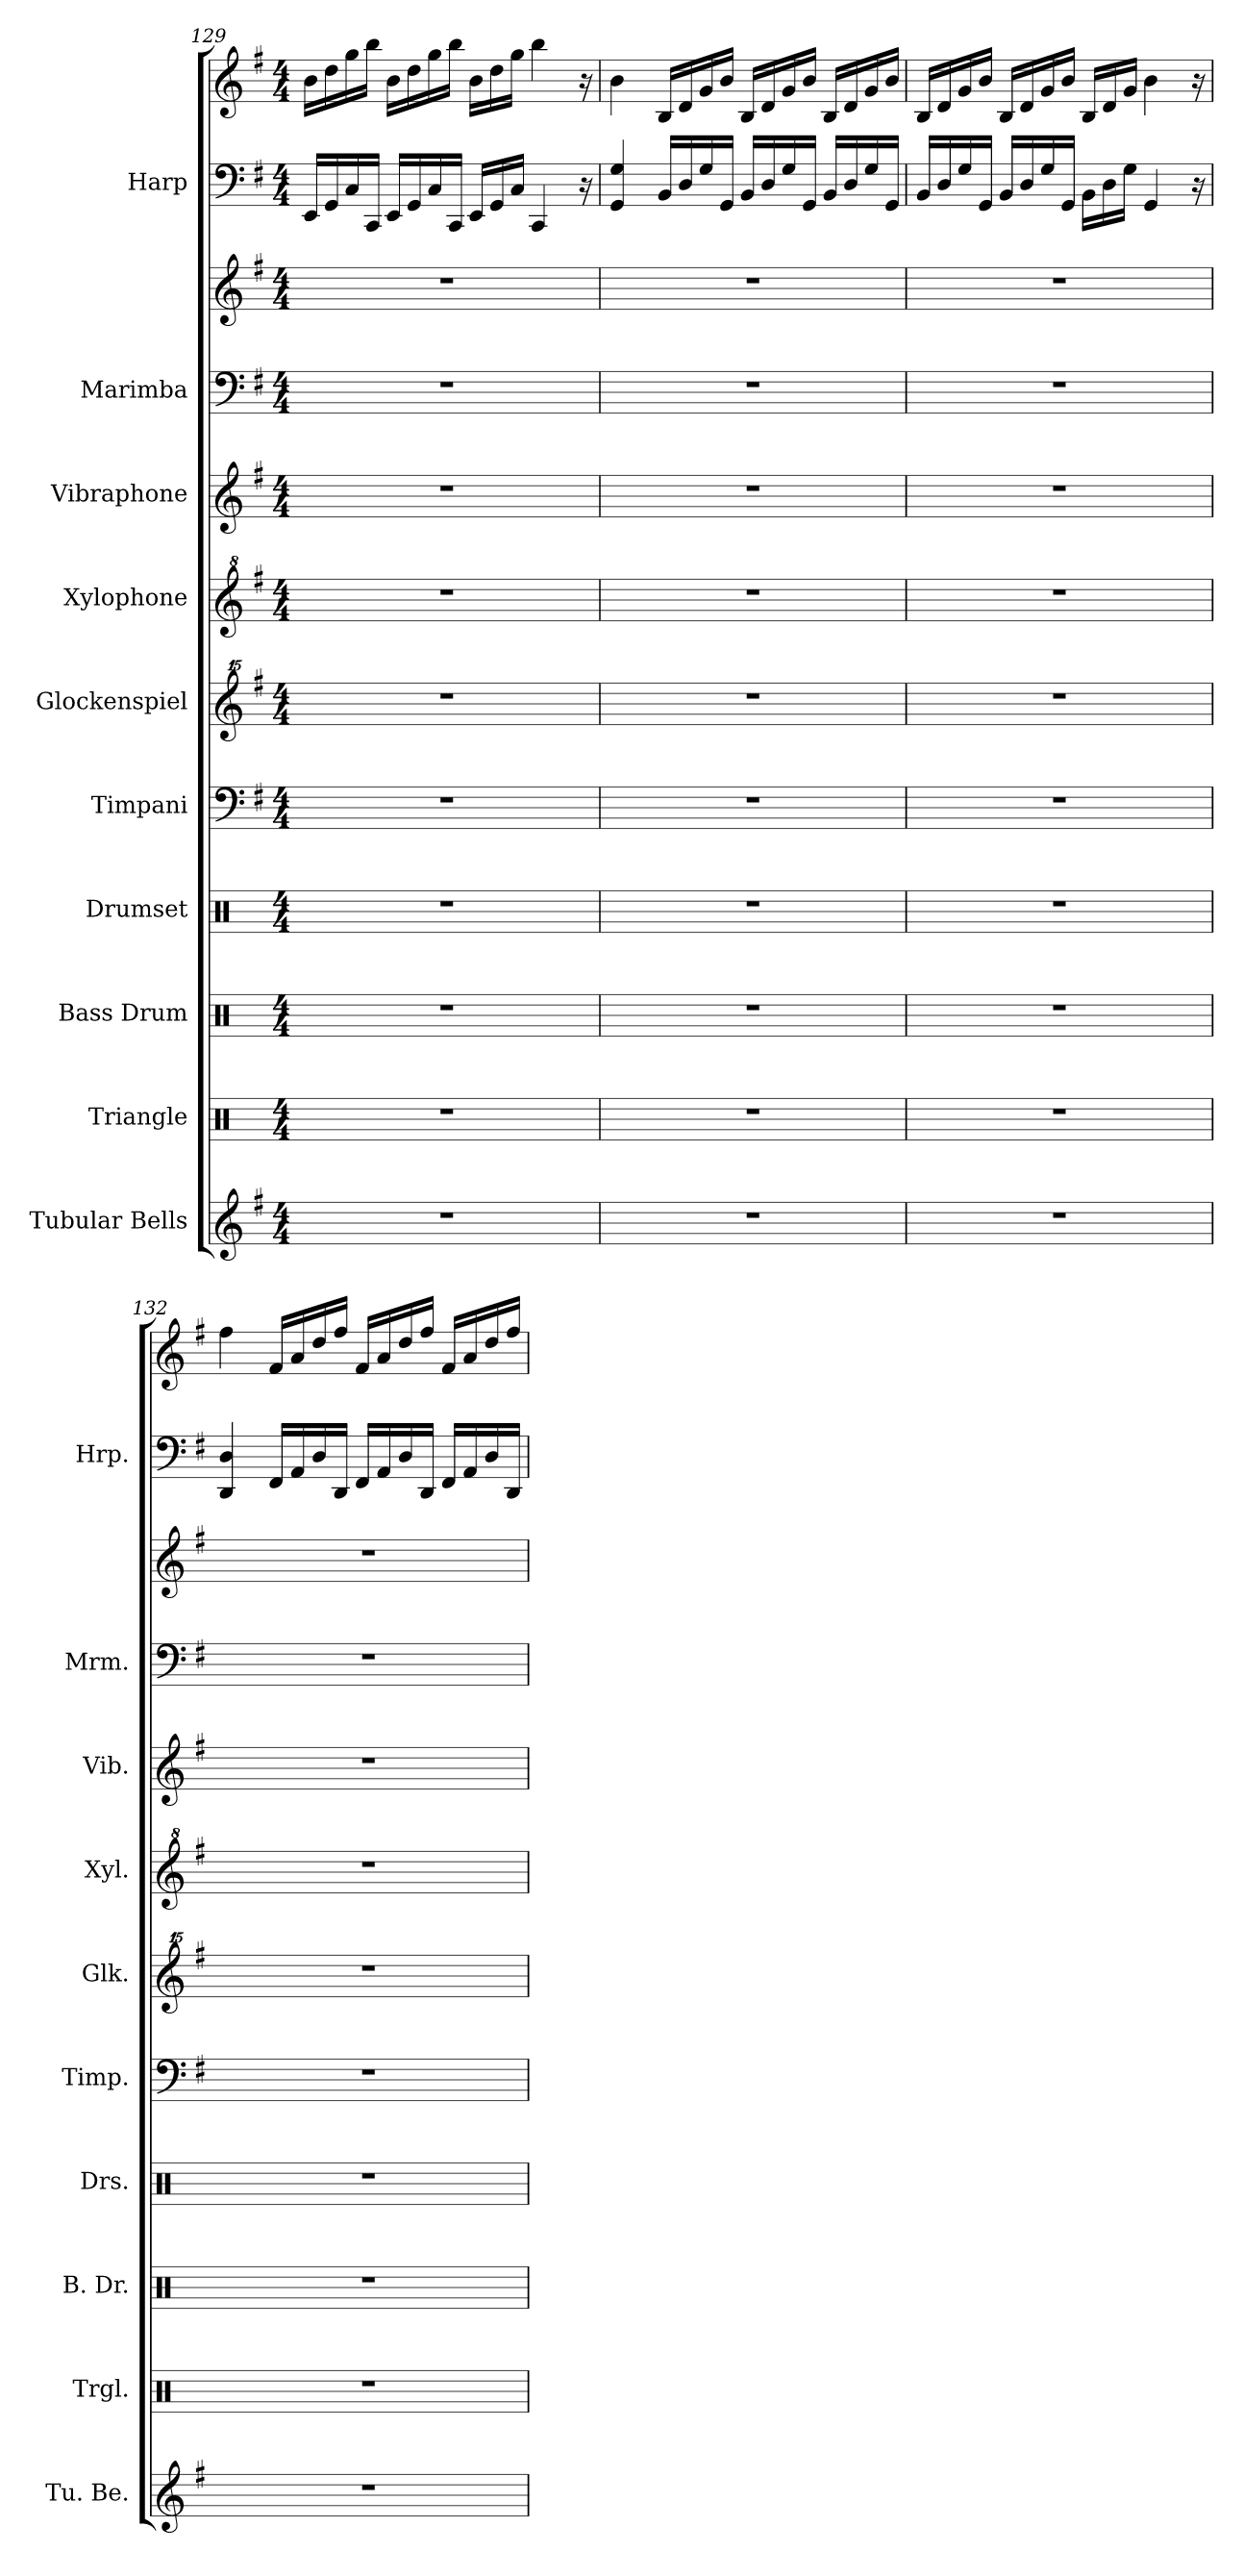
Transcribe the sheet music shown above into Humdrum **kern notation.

**kern	**kern	**kern	**kern	**kern	**kern	**kern	**kern	**kern	**kern	**kern	**kern
*part10	*part9	*part8	*part7	*part6	*part5	*part4	*part3	*part2	*part2	*part1	*part1
*staff12	*staff11	*staff10	*staff9	*staff8	*staff7	*staff6	*staff5	*staff4	*staff3	*staff2	*staff1
*I"Tubular Bells	*I"Triangle	*I"Bass Drum	*I"Drumset	*I"Timpani	*I"Glockenspiel	*I"Xylophone	*I"Vibraphone	*I"Marimba	*	*I"Harp	*
*I'Tu. Be.	*I'Trgl.	*I'B. Dr.	*I'Drs.	*I'Timp.	*I'Glk.	*I'Xyl.	*I'Vib.	*I'Mrm.	*	*I'Hrp.	*
*clefG2	*clefX	*clefX	*clefX	*clefF4	*clefG^^2	*clefG^2	*clefG2	*clefF4	*clefG2	*clefF4	*clefG2
*k[f#]	*k[]	*k[]	*k[]	*k[f#]	*k[f#]	*k[f#]	*k[f#]	*k[f#]	*k[f#]	*k[f#]	*k[f#]
*G:	*C:	*C:	*C:	*G:	*G:	*G:	*G:	*G:	*G:	*G:	*G:
*M4/4	*M4/4	*M4/4	*M4/4	*M4/4	*M4/4	*M4/4	*M4/4	*M4/4	*M4/4	*M4/4	*M4/4
=129	=129	=129	=129	=129	=129	=129	=129	=129	=129	=129	=129
1r	1r	1r	1r	1r	1r	1r	1r	1r	1r	16EE/LL	16b\LL
.	.	.	.	.	.	.	.	.	.	16GG/	16dd\
.	.	.	.	.	.	.	.	.	.	16C/	16gg\
.	.	.	.	.	.	.	.	.	.	16CC/JJ	16bb\JJ
.	.	.	.	.	.	.	.	.	.	16EE/LL	16b\LL
.	.	.	.	.	.	.	.	.	.	16GG/	16dd\
.	.	.	.	.	.	.	.	.	.	16C/	16gg\
.	.	.	.	.	.	.	.	.	.	16CC/JJ	16bb\JJ
.	.	.	.	.	.	.	.	.	.	16EE/LL	16b\LL
.	.	.	.	.	.	.	.	.	.	16GG/	16dd\
.	.	.	.	.	.	.	.	.	.	16C/JJ	16gg\JJ
.	.	.	.	.	.	.	.	.	.	4CC/	4bb\
.	.	.	.	.	.	.	.	.	.	16r	16r
=130	=130	=130	=130	=130	=130	=130	=130	=130	=130	=130	=130
1r	1r	1r	1r	1r	1r	1r	1r	1r	1r	4GG/ 4G/	4b\
.	.	.	.	.	.	.	.	.	.	16BB/LL	16B/LL
.	.	.	.	.	.	.	.	.	.	16D/	16d/
.	.	.	.	.	.	.	.	.	.	16G/	16g/
.	.	.	.	.	.	.	.	.	.	16GG/JJ	16b/JJ
.	.	.	.	.	.	.	.	.	.	16BB/LL	16B/LL
.	.	.	.	.	.	.	.	.	.	16D/	16d/
.	.	.	.	.	.	.	.	.	.	16G/	16g/
.	.	.	.	.	.	.	.	.	.	16GG/JJ	16b/JJ
.	.	.	.	.	.	.	.	.	.	16BB/LL	16B/LL
.	.	.	.	.	.	.	.	.	.	16D/	16d/
.	.	.	.	.	.	.	.	.	.	16G/	16g/
.	.	.	.	.	.	.	.	.	.	16GG/JJ	16b/JJ
!!LO:PB:g=z
=131	=131	=131	=131	=131	=131	=131	=131	=131	=131	=131	=131
1r	1r	1r	1r	1r	1r	1r	1r	1r	1r	16BB/LL	16B/LL
.	.	.	.	.	.	.	.	.	.	16D/	16d/
.	.	.	.	.	.	.	.	.	.	16G/	16g/
.	.	.	.	.	.	.	.	.	.	16GG/JJ	16b/JJ
.	.	.	.	.	.	.	.	.	.	16BB/LL	16B/LL
.	.	.	.	.	.	.	.	.	.	16D/	16d/
.	.	.	.	.	.	.	.	.	.	16G/	16g/
.	.	.	.	.	.	.	.	.	.	16GG/JJ	16b/JJ
.	.	.	.	.	.	.	.	.	.	16BB\LL	16B/LL
.	.	.	.	.	.	.	.	.	.	16D\	16d/
.	.	.	.	.	.	.	.	.	.	16G\JJ	16g/JJ
.	.	.	.	.	.	.	.	.	.	4GG/	4b\
.	.	.	.	.	.	.	.	.	.	16r	16r
=132	=132	=132	=132	=132	=132	=132	=132	=132	=132	=132	=132
1r	1r	1r	1r	1r	1r	1r	1r	1r	1r	4DD/ 4D/	4ff#\
.	.	.	.	.	.	.	.	.	.	16FF#/LL	16f#/LL
.	.	.	.	.	.	.	.	.	.	16AA/	16a/
.	.	.	.	.	.	.	.	.	.	16D/	16dd/
.	.	.	.	.	.	.	.	.	.	16DD/JJ	16ff#/JJ
.	.	.	.	.	.	.	.	.	.	16FF#/LL	16f#/LL
.	.	.	.	.	.	.	.	.	.	16AA/	16a/
.	.	.	.	.	.	.	.	.	.	16D/	16dd/
.	.	.	.	.	.	.	.	.	.	16DD/JJ	16ff#/JJ
.	.	.	.	.	.	.	.	.	.	16FF#/LL	16f#/LL
.	.	.	.	.	.	.	.	.	.	16AA/	16a/
.	.	.	.	.	.	.	.	.	.	16D/	16dd/
.	.	.	.	.	.	.	.	.	.	16DD/JJ	16ff#/JJ
=	=	=	=	=	=	=	=	=	=	=	=
*-	*-	*-	*-	*-	*-	*-	*-	*-	*-	*-	*-
